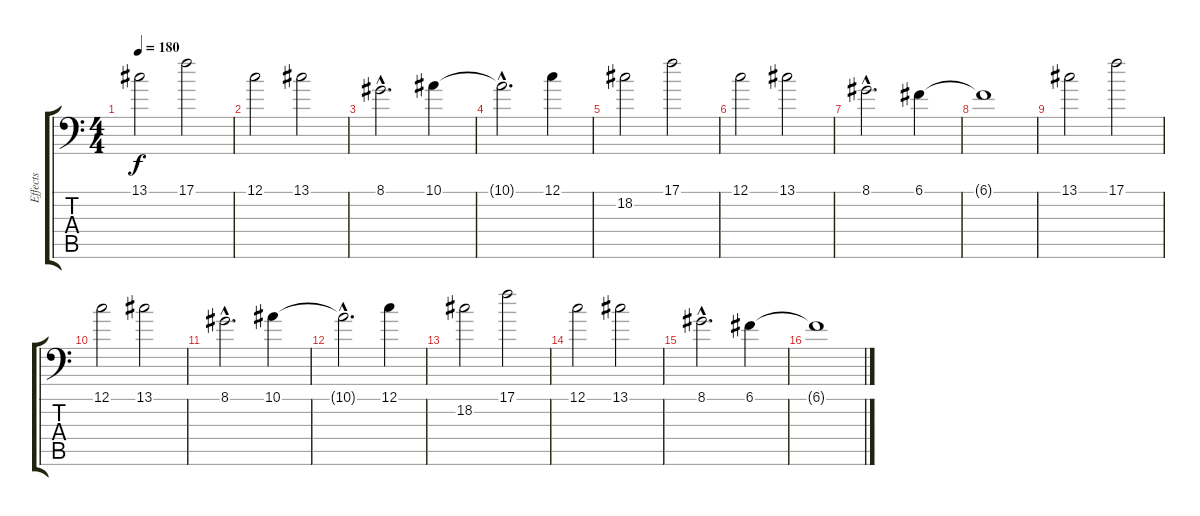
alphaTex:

\track ("Effects" "Effects") {instrument pad3polysynth}
\staff {score tabs}
\tuning (C4 G3 Eb3 Bb2 F2 Bb1) {hide}
\ts (4 4)
\tempo 180
\clef f4
\ks c
13.1.2{dy f} 17.1.2 |
12.1.2 13.1.2 |
8.1{hac}.2{d} 10.1.4 |
10.1{hac t}.2{d} 12.1.4 |
18.2.2 17.1.2 |
12.1.2 13.1.2 |
8.1{hac}.2{d} 6.1.4 |
6.1{t}.1 |
13.1.2 17.1.2 |
12.1.2 13.1.2 |
8.1{hac}.2{d} 10.1.4 |
10.1{hac t}.2{d} 12.1.4 |
18.2.2 17.1.2 |
12.1.2 13.1.2 |
8.1{hac}.2{d} 6.1.4 |
6.1{t}.1
